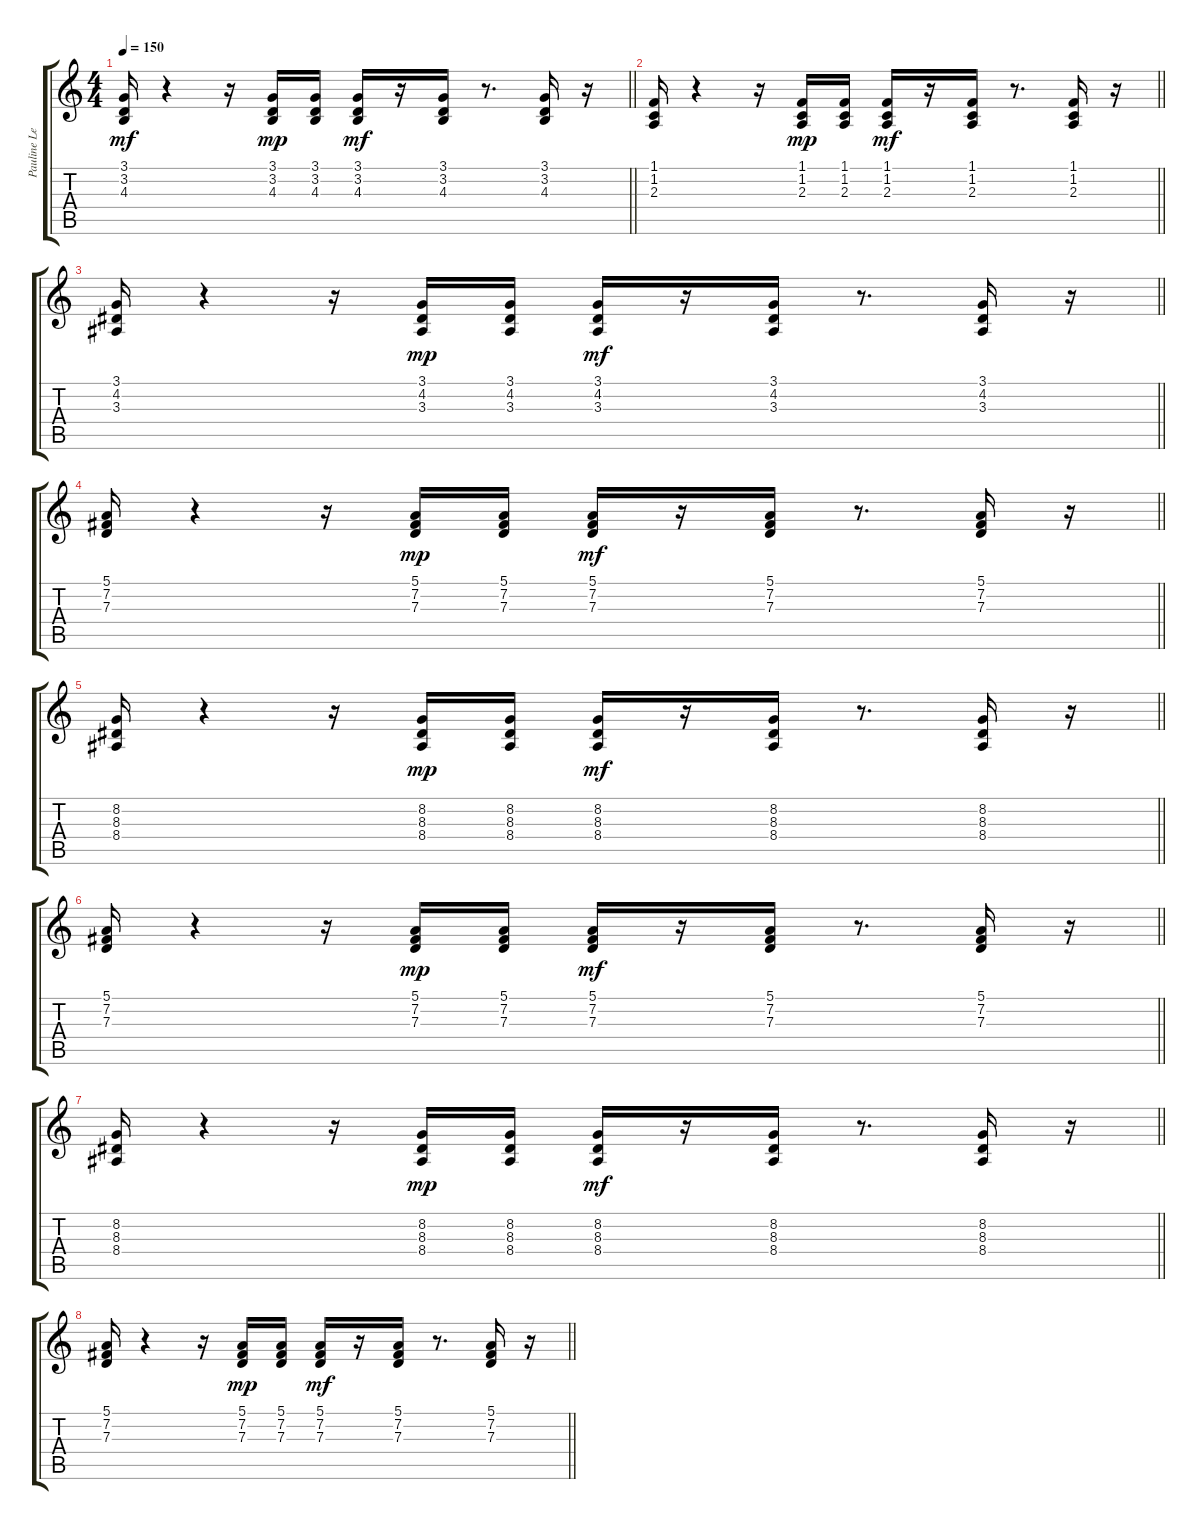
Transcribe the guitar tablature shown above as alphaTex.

\track ("Pauline Lead" "Pauline Le") {instrument lead1square}
\staff {score tabs}
\tuning (E4 B3 G3 D3 A2 E2) {hide}
\ts (4 4)
\tempo 150
\clef g2
\barLineRight lightlight
\ks c
(3.1 3.2 4.3).16{dy mf} r.4 r.16 (3.1 3.2 4.3).16{dy mp} (3.1 3.2 4.3).16 (3.1 3.2 4.3).16{dy mf} r.16 (3.1 3.2 4.3).16 r.8{d} (3.1 3.2 4.3).16 r.16 |
\barLineRight lightlight
(1.1 1.2 2.3).16 r.4 r.16 (1.1 1.2 2.3).16{dy mp} (1.1 1.2 2.3).16 (1.1 1.2 2.3).16{dy mf} r.16 (1.1 1.2 2.3).16 r.8{d} (1.1 1.2 2.3).16 r.16 |
\barLineRight lightlight
(3.1 4.2 3.3).16 r.4 r.16 (3.1 4.2 3.3).16{dy mp} (3.1 4.2 3.3).16 (3.1 4.2 3.3).16{dy mf} r.16 (3.1 4.2 3.3).16 r.8{d} (3.1 4.2 3.3).16 r.16 |
\barLineRight lightlight
(5.1 7.2 7.3).16 r.4 r.16 (5.1 7.2 7.3).16{dy mp} (5.1 7.2 7.3).16 (5.1 7.2 7.3).16{dy mf} r.16 (5.1 7.2 7.3).16 r.8{d} (5.1 7.2 7.3).16 r.16 |
\barLineRight lightlight
(8.2 8.3 8.4).16 r.4 r.16 (8.2 8.3 8.4).16{dy mp} (8.2 8.3 8.4).16 (8.2 8.3 8.4).16{dy mf} r.16 (8.2 8.3 8.4).16 r.8{d} (8.2 8.3 8.4).16 r.16 |
\barLineRight lightlight
(5.1 7.2 7.3).16 r.4 r.16 (5.1 7.2 7.3).16{dy mp} (5.1 7.2 7.3).16 (5.1 7.2 7.3).16{dy mf} r.16 (5.1 7.2 7.3).16 r.8{d} (5.1 7.2 7.3).16 r.16 |
\barLineRight lightlight
(8.2 8.3 8.4).16 r.4 r.16 (8.2 8.3 8.4).16{dy mp} (8.2 8.3 8.4).16 (8.2 8.3 8.4).16{dy mf} r.16 (8.2 8.3 8.4).16 r.8{d} (8.2 8.3 8.4).16 r.16 |
\barLineRight lightlight
(5.1 7.2 7.3).16 r.4 r.16 (5.1 7.2 7.3).16{dy mp} (5.1 7.2 7.3).16 (5.1 7.2 7.3).16{dy mf} r.16 (5.1 7.2 7.3).16 r.8{d} (5.1 7.2 7.3).16 r.16
